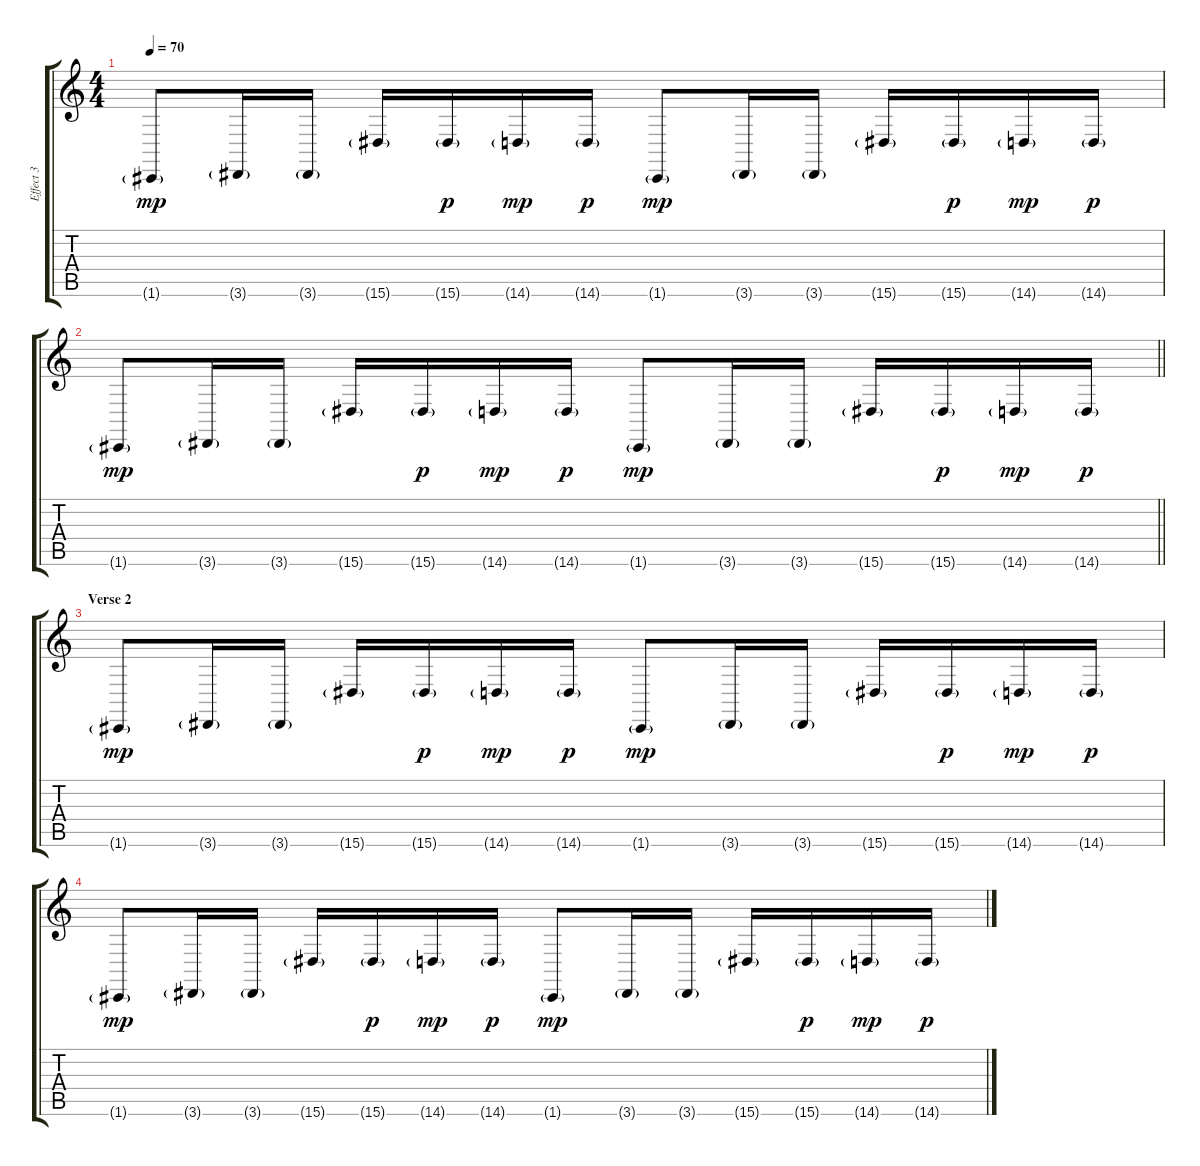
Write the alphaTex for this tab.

\track ("Effect 3" "Effect 3") {instrument gunshot}
\staff {score tabs}
\tuning (E4 C4 G3 C3 G2 C2) {hide}
\ts (4 4)
\tempo 70
\clef g2
\ks c
1.6{g}.8{dy mp} 3.6{g}.16 3.6{g}.16 15.6{g}.16 15.6{g}.16{dy p} 14.6{g}.16{dy mp} 14.6{g}.16{dy p} 1.6{g}.8{dy mp} 3.6{g}.16 3.6{g}.16 15.6{g}.16 15.6{g}.16{dy p} 14.6{g}.16{dy mp} 14.6{g}.16{dy p} |
\barLineRight lightlight
1.6{g}.8{dy mp} 3.6{g}.16 3.6{g}.16 15.6{g}.16 15.6{g}.16{dy p} 14.6{g}.16{dy mp} 14.6{g}.16{dy p} 1.6{g}.8{dy mp} 3.6{g}.16 3.6{g}.16 15.6{g}.16 15.6{g}.16{dy p} 14.6{g}.16{dy mp} 14.6{g}.16{dy p} |
\section ("" "Verse 2")
1.6{g}.8{dy mp} 3.6{g}.16 3.6{g}.16 15.6{g}.16 15.6{g}.16{dy p} 14.6{g}.16{dy mp} 14.6{g}.16{dy p} 1.6{g}.8{dy mp} 3.6{g}.16 3.6{g}.16 15.6{g}.16 15.6{g}.16{dy p} 14.6{g}.16{dy mp} 14.6{g}.16{dy p} |
1.6{g}.8{dy mp} 3.6{g}.16 3.6{g}.16 15.6{g}.16 15.6{g}.16{dy p} 14.6{g}.16{dy mp} 14.6{g}.16{dy p} 1.6{g}.8{dy mp} 3.6{g}.16 3.6{g}.16 15.6{g}.16 15.6{g}.16{dy p} 14.6{g}.16{dy mp} 14.6{g}.16{dy p}
